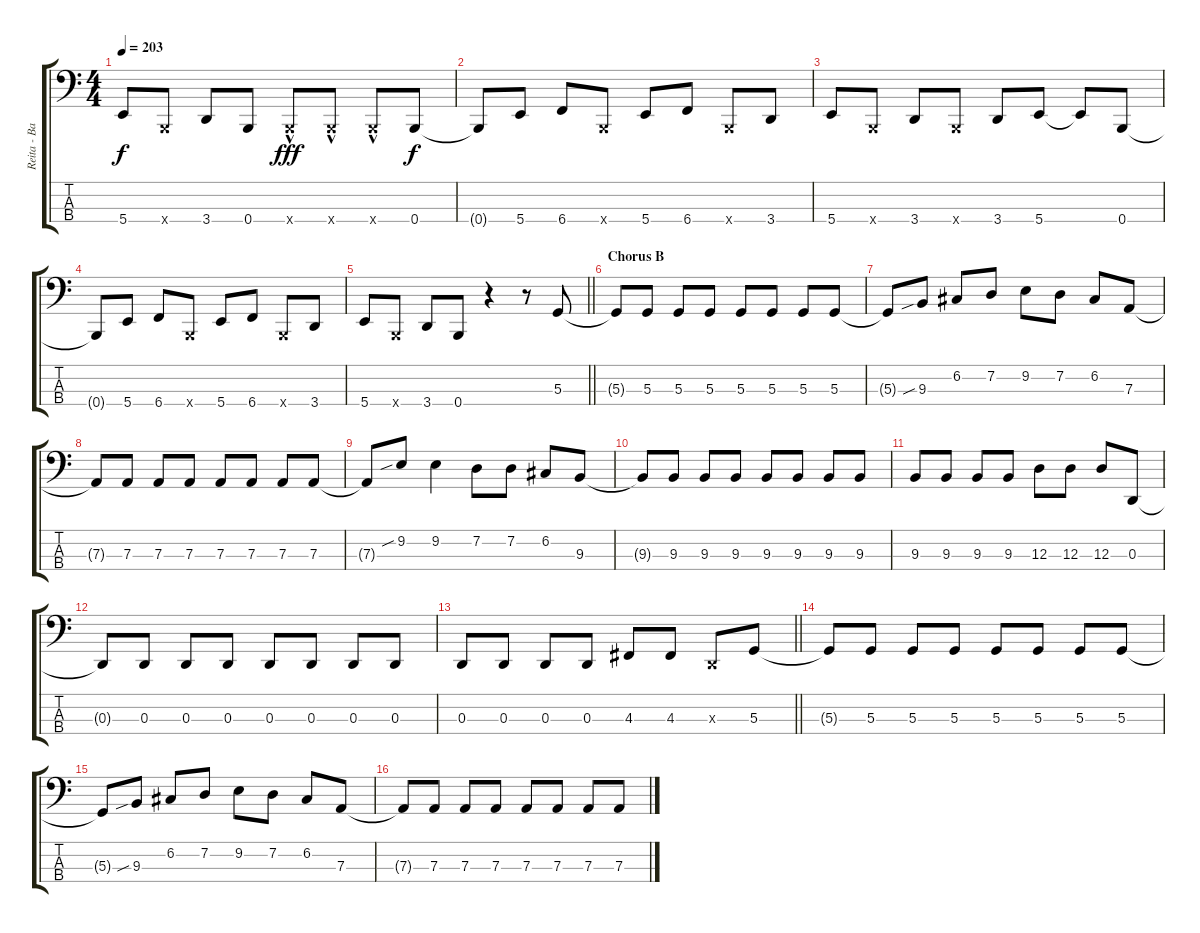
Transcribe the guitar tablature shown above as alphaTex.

\track ("Reita - Bass" "Reita - Ba") {instrument electricbasspick}
\staff {score tabs}
\tuning (C2 G1 D1 B0) {hide}
\ts (4 4)
\tempo 203
\clef f4
\ks c
5.4.8{dy f} 0.4{x}.8 3.4.8 0.4.8 0.4{hac x}.8{dy fff} 0.4{hac x}.8 0.4{hac x}.8 0.4.8{dy f} |
0.4{t}.8 5.4.8 6.4.8 0.4{x}.8 5.4.8 6.4.8 0.4{x}.8 3.4.8 |
5.4.8 0.4{x}.8 3.4.8 0.4{x}.8 3.4.8 5.4.8 5.4{t}.8 0.4.8 |
0.4{t}.8 5.4.8 6.4.8 0.4{x}.8 5.4.8 6.4.8 0.4{x}.8 3.4.8 |
\barLineRight lightlight
5.4.8 0.4{x}.8 3.4.8 0.4.8 r.4 r.8 5.3.8 |
\section ("" "Chorus B")
5.3{t}.8 5.3.8 5.3.8 5.3.8 5.3.8 5.3.8 5.3.8 5.3.8 |
5.3{t}.8 9.3{sib}.8 6.2.8 7.2.8 9.2.8 7.2.8 6.2.8 7.3.8 |
7.3{t}.8 7.3.8 7.3.8 7.3.8 7.3.8 7.3.8 7.3.8 7.3.8 |
7.3{t}.8 9.2{sib}.8 9.2.4 7.2.8 7.2.8 6.2.8 9.3.8 |
9.3{t}.8 9.3.8 9.3.8 9.3.8 9.3.8 9.3.8 9.3.8 9.3.8 |
9.3.8 9.3.8 9.3.8 9.3.8 12.3.8 12.3.8 12.3.8 0.3.8 |
0.3{t}.8 0.3.8 0.3.8 0.3.8 0.3.8 0.3.8 0.3.8 0.3.8 |
\barLineRight lightlight
0.3.8 0.3.8 0.3.8 0.3.8 4.3.8 4.3.8 0.3{x}.8 5.3.8 |
\section ("" "")
5.3{t}.8 5.3.8 5.3.8 5.3.8 5.3.8 5.3.8 5.3.8 5.3.8 |
5.3{t}.8 9.3{sib}.8 6.2.8 7.2.8 9.2.8 7.2.8 6.2.8 7.3.8 |
7.3{t}.8 7.3.8 7.3.8 7.3.8 7.3.8 7.3.8 7.3.8 7.3.8
